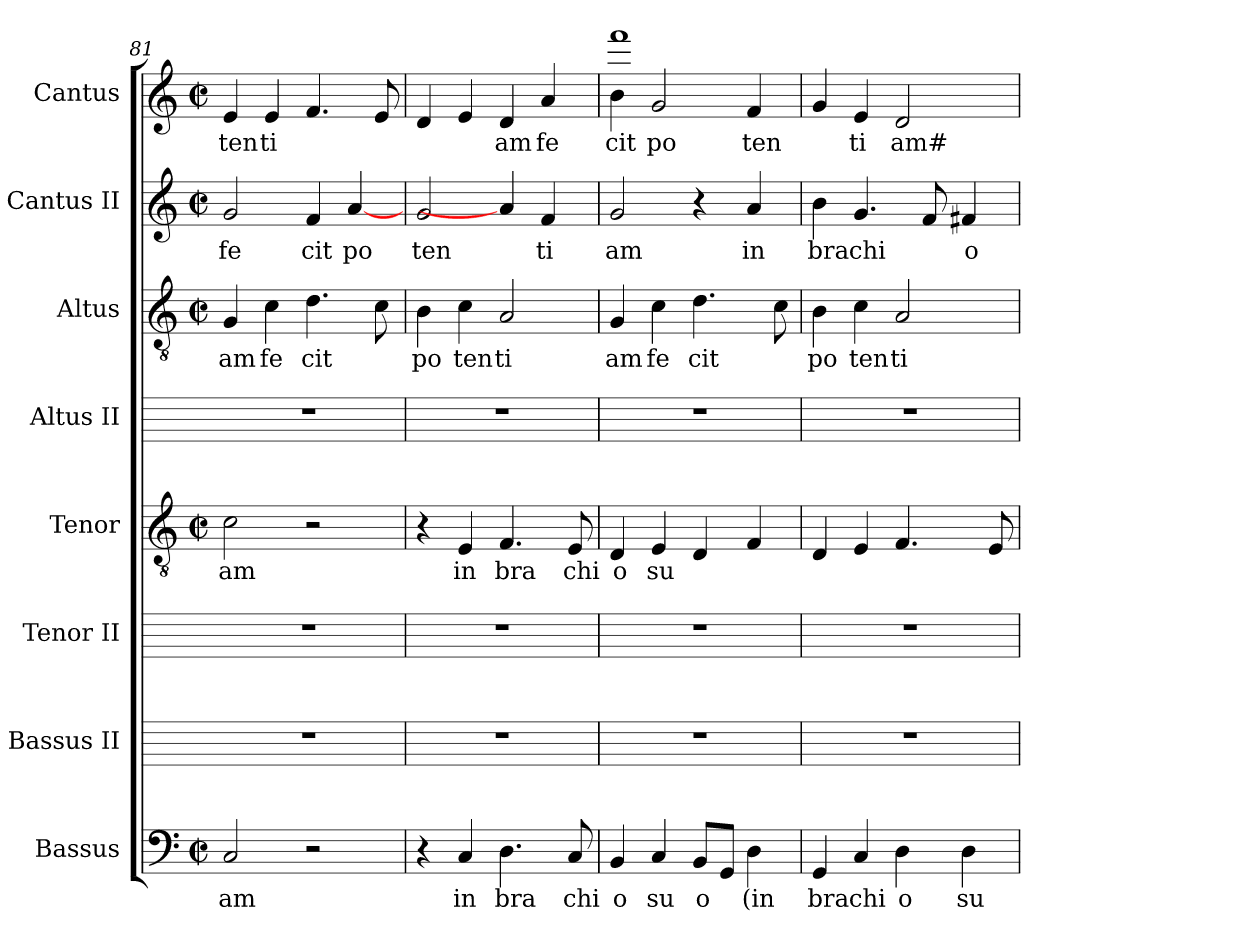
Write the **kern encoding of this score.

**kern	**text	**kern	**kern	**kern	**text	**kern	**kern	**text	**kern	**text	**kern	**text
*part8	*part8	*part7	*part6	*part5	*part5	*part4	*part3	*part3	*part2	*part2	*part1	*part1
*staff8	*staff8	*staff7	*staff6	*staff5	*staff5	*staff4	*staff3	*staff3	*staff2	*staff2	*staff1	*staff1
*I"Bassus	*	*I"Bassus II	*I"Tenor II	*I"Tenor	*	*I"Altus II	*I"Altus	*	*I"Cantus II	*	*I"Cantus	*
*I'Bassus	*	*I'Bassus II	*	*I'Tenor	*	*I'Altus II	*I'Altus	*	*I'Cantus II	*	*I'Cantus	*
*clefF4	*	*	*	*clefGv2	*	*	*clefGv2	*	*clefG2	*	*clefG2	*
*M2/2	*	*	*	*M2/2	*	*	*M2/2	*	*M2/2	*	*M2/2	*
*met(c|)	*	*	*	*met(c|)	*	*	*met(c|)	*	*met(c|)	*	*met(c|)	*
=81	=81	=81	=81	=81	=81	=81	=81	=81	=81	=81	=81	=81
!	!LO:LY:b:cj	!	!	!	!LO:LY:b:cj	!	!	!LO:LY:b:cj	!	!LO:LY:b:cj	!	!LO:LY:b:cj
2C/	am	1r	1r	2c\	am	1r	4G/	am	2g/	fe	4e/	ten
!	!	!	!	!	!	!	!	!LO:LY:b:cj	!	!	!	!LO:LY:b:cj
.	.	.	.	.	.	.	4c\	fe	.	.	4e/	ti
!	!	!	!	!	!	!	!	!LO:LY:b	!	!LO:LY:b:cj	!	!
2r	.	.	.	2r	.	.	4.d\	cit	4f/	cit	4.f/	.
!	!	!	!	!	!	!	!	!	!	!LO:LY:b:cj	!	!
.	.	.	.	.	.	.	.	.	[4a/	po	.	.
.	.	.	.	.	.	.	8c\	.	.	.	8e/	.
=82	=82	=82	=82	=82	=82	=82	=82	=82	=82	=82	=82	=82
!	!	!	!	!	!	!	!	!LO:LY:b:cj	!	!LO:LY:b:cj	!	!
4r	.	1r	1r	4r	.	1r	4B\	po	2g/	ten	4d/	.
!	!LO:LY:b:cj	!	!	!	!LO:LY:b:cj	!	!	!LO:LY:b:cj	!	!	!	!
4C/	in	.	.	4E/	in	.	4c\	ten	.	.	4e/	.
!	!LO:LY:b:cj	!	!	!	!LO:LY:b:cj	!	!	!LO:LY:b:cj	!	!	!	!LO:LY:b:cj
4.D\	bra	.	.	4.F/	bra	.	2A/	ti	4a/]	.	4d/	am
!	!	!	!	!	!	!	!	!	!	!LO:LY:b:cj	!	!LO:LY:b:cj
.	.	.	.	.	.	.	.	.	4f/	ti	4a/	fe
!	!LO:LY:b:cj	!	!	!	!LO:LY:b:cj	!	!	!	!	!	!	!
8C/	chi	.	.	8E/	chi	.	.	.	.	.	.	.
=83	=83	=83	=83	=83	=83	=83	=83	=83	=83	=83	=83	=83
!	!LO:LY:b:cj	!	!	!	!LO:LY:b:cj	!	!	!LO:LY:b:cj	!	!LO:LY:b:cj	!	!LO:LY:b:cj
*	*	*	*	*	*	*	*	*	*	*	*^	*
4BB/	o	1r	1r	4D/	o	1r	4G/	am	2g/	am	4b\	1fff	cit
!	!LO:LY:b:cj	!	!	!	!LO:LY:b:cj	!	!	!LO:LY:b:cj	!	!	!	!	!LO:LY:b:cj
4C/	su	.	.	4E/	su	.	4c\	fe	.	.	2g/	.	po
!	!LO:LY:b:cj	!	!	!	!	!	!	!LO:LY:b	!	!	!	!	!
8BB/L	o	.	.	4D/	.	.	4.d\	cit	4r	.	.	.	.
8GG/J	.	.	.	.	.	.	.	.	.	.	.	.	.
!	!LO:LY:b:cj	!	!	!	!	!	!	!	!	!LO:LY:b:cj	!	!	!LO:LY:b
4D\	(in	.	.	4F/	.	.	.	.	4a/	in	4f/	.	ten
.	.	.	.	.	.	.	8c\	.	.	.	.	.	.
*	*	*	*	*	*	*	*	*	*	*	*v	*v	*
=84	=84	=84	=84	=84	=84	=84	=84	=84	=84	=84	=84	=84
!	!LO:LY:b:cj	!	!	!	!	!	!	!LO:LY:b:cj	!	!LO:LY:b:cj	!	!
4GG/	bra	1r	1r	4D/	.	1r	4B\	po	4b\	bra	4g/	.
!	!LO:LY:b:cj	!	!	!	!	!	!	!LO:LY:b:cj	!	!LO:LY:b	!	!LO:LY:b:cj
4C/	chi	.	.	4E/	.	.	4c\	ten	4.g/	chi	4e/	ti
!	!LO:LY:b:cj	!	!	!	!	!	!	!LO:LY:b:cj	!	!	!	!LO:LY:b:cj
4D\	o	.	.	4.F/	.	.	2A/	ti	.	.	2d/	am#
.	.	.	.	.	.	.	.	.	8f/	.	.	.
!	!LO:LY:b:cj	!	!	!	!	!	!	!	!	!LO:LY:b:cj	!	!
4D\	su	.	.	.	.	.	.	.	4f#/	o	.	.
.	.	.	.	8E/	.	.	.	.	.	.	.	.
=	=	=	=	=	=	=	=	=	=	=	=	=
*-	*-	*-	*-	*-	*-	*-	*-	*-	*-	*-	*-	*-
